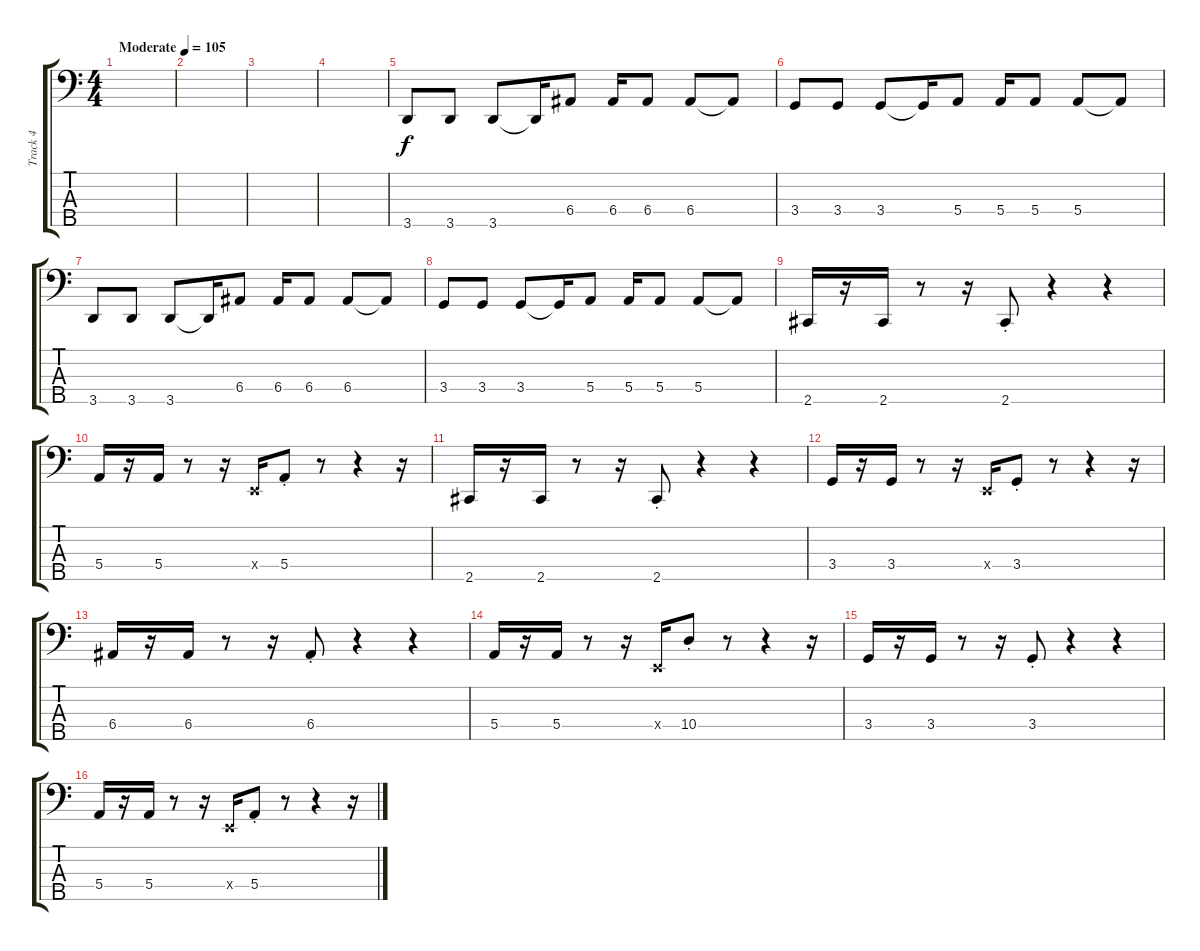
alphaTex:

\track ("Track 4" "Track 4") {instrument electricbassfinger}
\staff {score tabs}
\tuning (G2 D2 A1 E1 B0) {hide}
\ts (4 4)
\tempo (105 "Moderate")
\clef f4
\ks c
|
|
|
|
3.5.8 3.5.8 3.5.8 3.5{t}.16 6.4.8 6.4.16 6.4.8 6.4.8 6.4{t}.8 |
3.4.8 3.4.8 3.4.8 3.4{t}.16 5.4.8 5.4.16 5.4.8 5.4.8 5.4{t}.8 |
3.5.8 3.5.8 3.5.8 3.5{t}.16 6.4.8 6.4.16 6.4.8 6.4.8 6.4{t}.8 |
3.4.8 3.4.8 3.4.8 3.4{t}.16 5.4.8 5.4.16 5.4.8 5.4.8 5.4{t}.8 |
2.5.16 r.16 2.5.16 r.8 r.16 2.5{st}.8 r.4 r.4 |
5.4.16 r.16 5.4.16 r.8 r.16 0.4{x}.16 5.4{st}.8 r.8 r.4 r.16 |
2.5.16 r.16 2.5.16 r.8 r.16 2.5{st}.8 r.4 r.4 |
3.4.16 r.16 3.4.16 r.8 r.16 0.4{x}.16 3.4{st}.8 r.8 r.4 r.16 |
6.4.16 r.16 6.4.16 r.8 r.16 6.4{st}.8 r.4 r.4 |
5.4.16 r.16 5.4.16 r.8 r.16 0.4{x}.16 10.4{st}.8 r.8 r.4 r.16 |
3.4.16 r.16 3.4.16 r.8 r.16 3.4{st}.8 r.4 r.4 |
5.4.16 r.16 5.4.16 r.8 r.16 0.4{x}.16 5.4{st}.8 r.8 r.4 r.16
